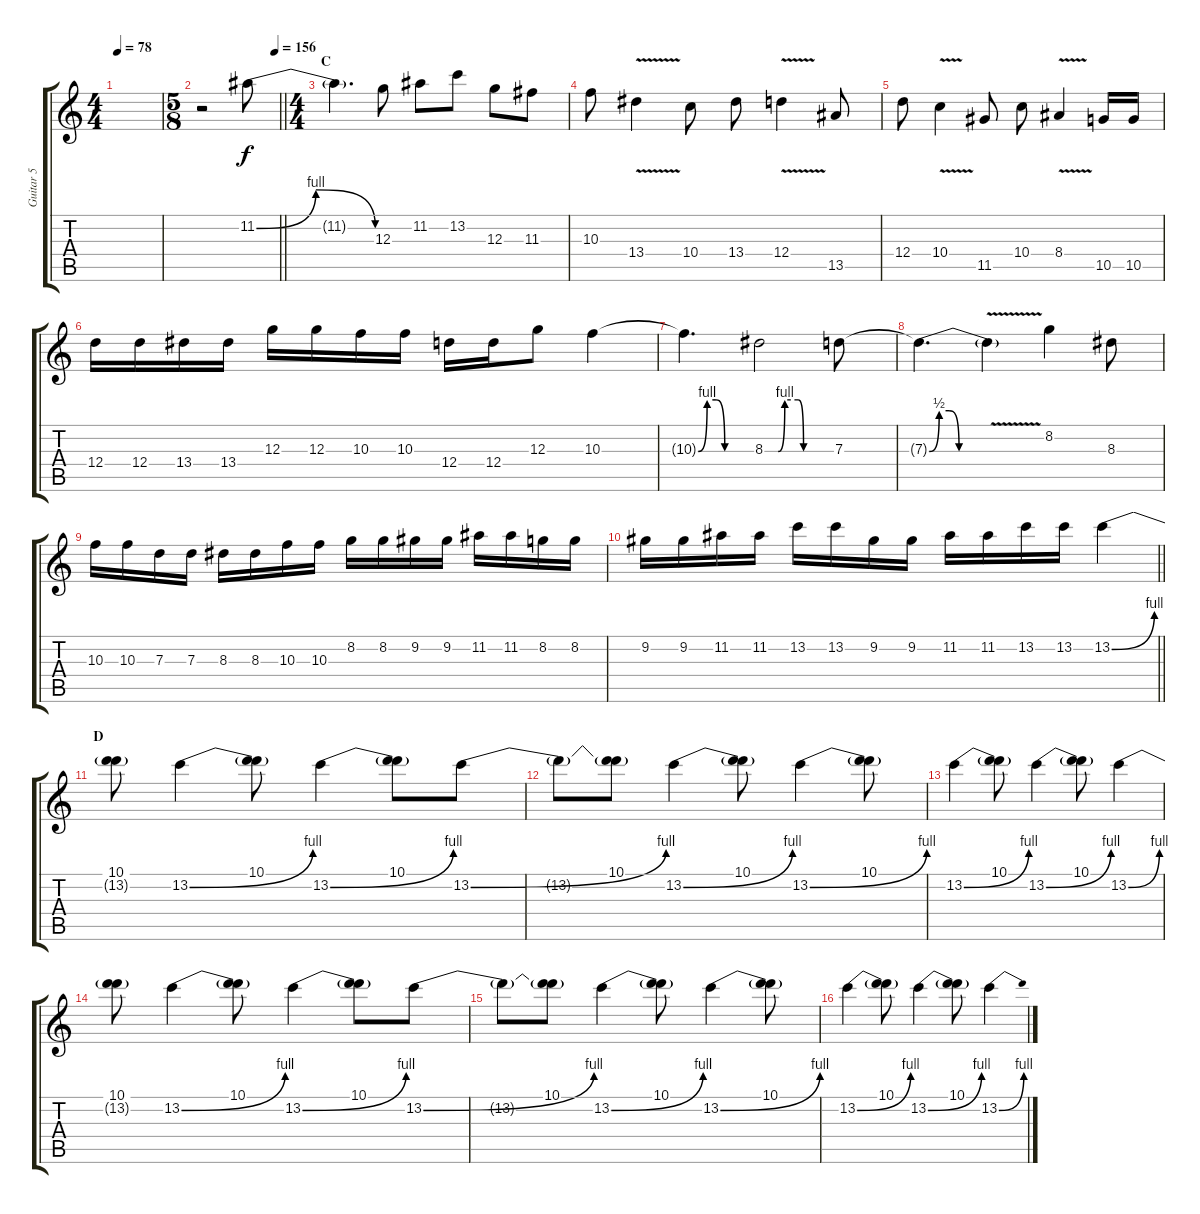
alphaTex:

\track ("Guitar 5" "Guitar 5") {instrument overdrivenguitar}
\staff {score tabs}
\tuning (E4 B3 G3 D3 A2 E2) {hide}
\ts (4 4)
\tempo 78
\clef g2
\ks c
|
\ts (5 8)
\tempo (156 0.95)
\barLineRight lightlight
r.2 11.2{be (bendrelease 0 0 10 4 45 4 60 0)}.8 |
\ts (4 4)
\section ("" "C")
11.2{t}.4{d} 12.3.8 11.2.8 13.2.8 12.3.8 11.3.8 |
10.3.8 13.4{v}.4 10.4.8 13.4.8 12.4{v}.4 13.5.8 |
12.4.8 10.4{v}.4 11.5.8 10.4.8 8.4{v}.4 10.5.16 10.5.16 |
12.4.16 12.4.16 13.4.16 13.4.16 12.3.16 12.3.16 10.3.16 10.3.16 12.4.16 12.4.16 12.3.8 10.3.4 |
10.3{be (custom 0 0 10 4 20 4 30 0 60 0) t}.4{d} 8.3{be (custom 0 0 12 0 18 4 30 4 35 0 48 0 60 0)}.2 7.3.8 |
7.3{be (custom 0 0 10 2 20 2 30 0 60 0) t}.4{d} 7.3{v t}.4 8.2.4 8.3.8 |
10.3.16 10.3.16 7.3.16 7.3.16 8.3.16 8.3.16 10.3.16 10.3.16 8.2.16 8.2.16 9.2.16 9.2.16 11.2.16 11.2.16 8.2.16 8.2.16 |
\barLineRight lightlight
9.2.16 9.2.16 11.2.16 11.2.16 13.2.16 13.2.16 9.2.16 9.2.16 11.2.16 11.2.16 13.2.16 13.2.16 13.2{be (bend 0 0 60 4)}.4 |
\section ("" "D")
(10.1 13.2{t}).8{volume 3} 13.2{be (bend 0 0 60 4)}.4 (10.1 13.2{t}).8 13.2{be (bend 0 0 60 4)}.4 (10.1 13.2{t}).8 13.2{be (bend 0 0 60 4)}.8 |
13.2{t}.8 (10.1 13.2{t}).8 13.2{be (bend 0 0 60 4)}.4 (10.1 13.2{t}).8 13.2{be (bend 0 0 60 4)}.4 (10.1 13.2{t}).8 |
13.2{be (bend 0 0 60 4)}.4 (10.1 13.2{t}).8 13.2{be (bend 0 0 60 4)}.4 (10.1 13.2{t}).8 13.2{be (bend 0 0 60 4)}.4 |
(10.1 13.2{t}).8 13.2{be (bend 0 0 60 4)}.4 (10.1 13.2{t}).8 13.2{be (bend 0 0 60 4)}.4 (10.1 13.2{t}).8 13.2{be (bend 0 0 60 4)}.8 |
13.2{t}.8{volume 0} (10.1 13.2{t}).8 13.2{be (bend 0 0 60 4)}.4 (10.1 13.2{t}).8 13.2{be (bend 0 0 60 4)}.4 (10.1 13.2{t}).8 |
13.2{be (bend 0 0 60 4)}.4 (10.1 13.2{t}).8 13.2{be (bend 0 0 60 4)}.4 (10.1 13.2{t}).8 13.2{be (bend 0 0 60 4)}.4
